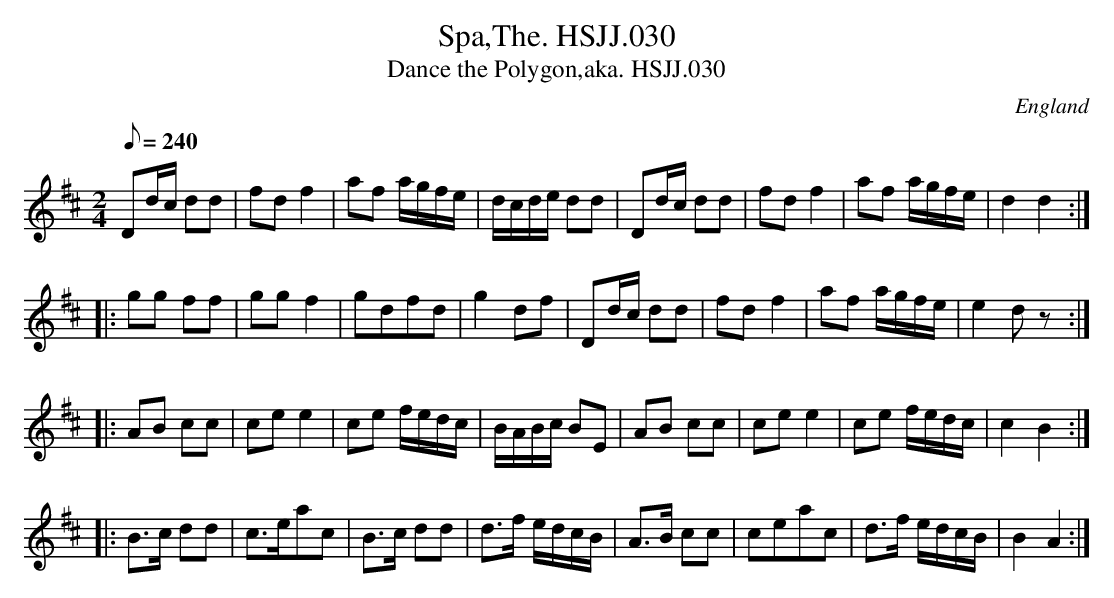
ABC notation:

X:1
T:Spa,The. HSJJ.030
T:Dance the Polygon,aka. HSJJ.030
M:2/4
L:1/8
Q:240
O:England
K:D
Dd/c/ dd|fdf2|af a/g/f/e/|d/c/d/e/ dd|Dd/c/ dd|fdf2|af a/g/f/e/|d2d2:|!
|:gg ff|ggf2|gdfd|g2df|Dd/c/ dd|fdf2|af a/g/f/e/|e2dz:|!
|:AB cc|cee2|ce f/e/d/c/|B/A/B/c/ BE|AB cc|cee2|ce f/e/d/c/|c2B2:|!
|:B>c dd|c>eac|B>c dd|d>f e/d/c/B/|A>B cc|ceac|d>f e/d/c/B/|B2A2:|]
